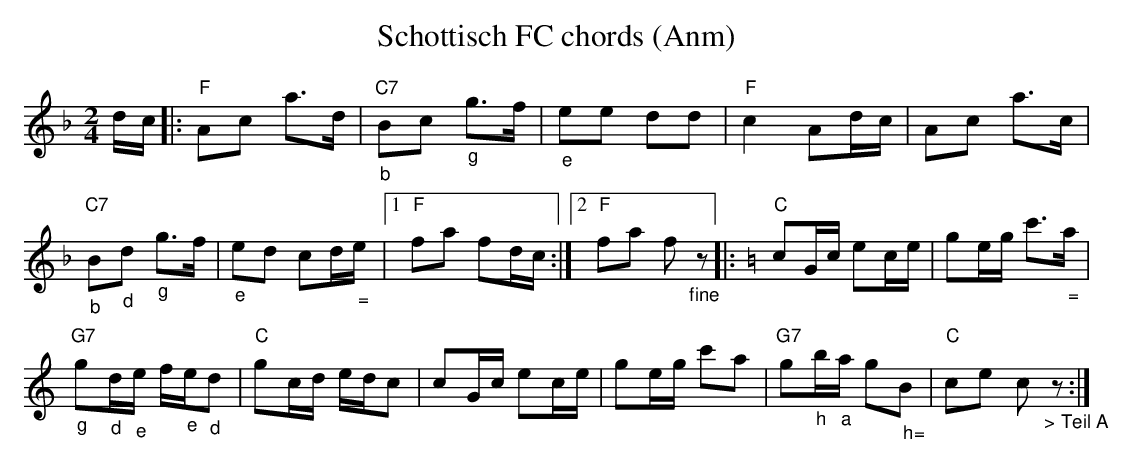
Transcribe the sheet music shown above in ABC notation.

X:1
T: Schottisch FC chords (Anm)
M:2/4
L:1/16
K:F %%MIDI gchordon
dc |: "F"A2c2 a3d | "C7""_b"B2c2 "_g"g3f | "_e"e2e2 d2d2 | "F"c4 A2dc | A2c2 a3c |
"C7""_b"B2"_d"d2 "_g"g3f | "_e"e2d2 c2d"_ ="e |1 "F"f2a2 f2dc :|2 "F"f2a2 f2"_fine"z2 |: [K:C] "C"c2Gc e2ce | g2eg c'3"_ ="a |
"G7""_g"g2"_d"d"_e"e f"_e"e"_d"d2 | "C"g2cd edc2 | c2Gc e2ce | g2eg c'2a2 | "G7"g2"_h"b"_a"a g2"_  h="B2 | "C"c2e2 c2"_> Teil A"z2 :|
